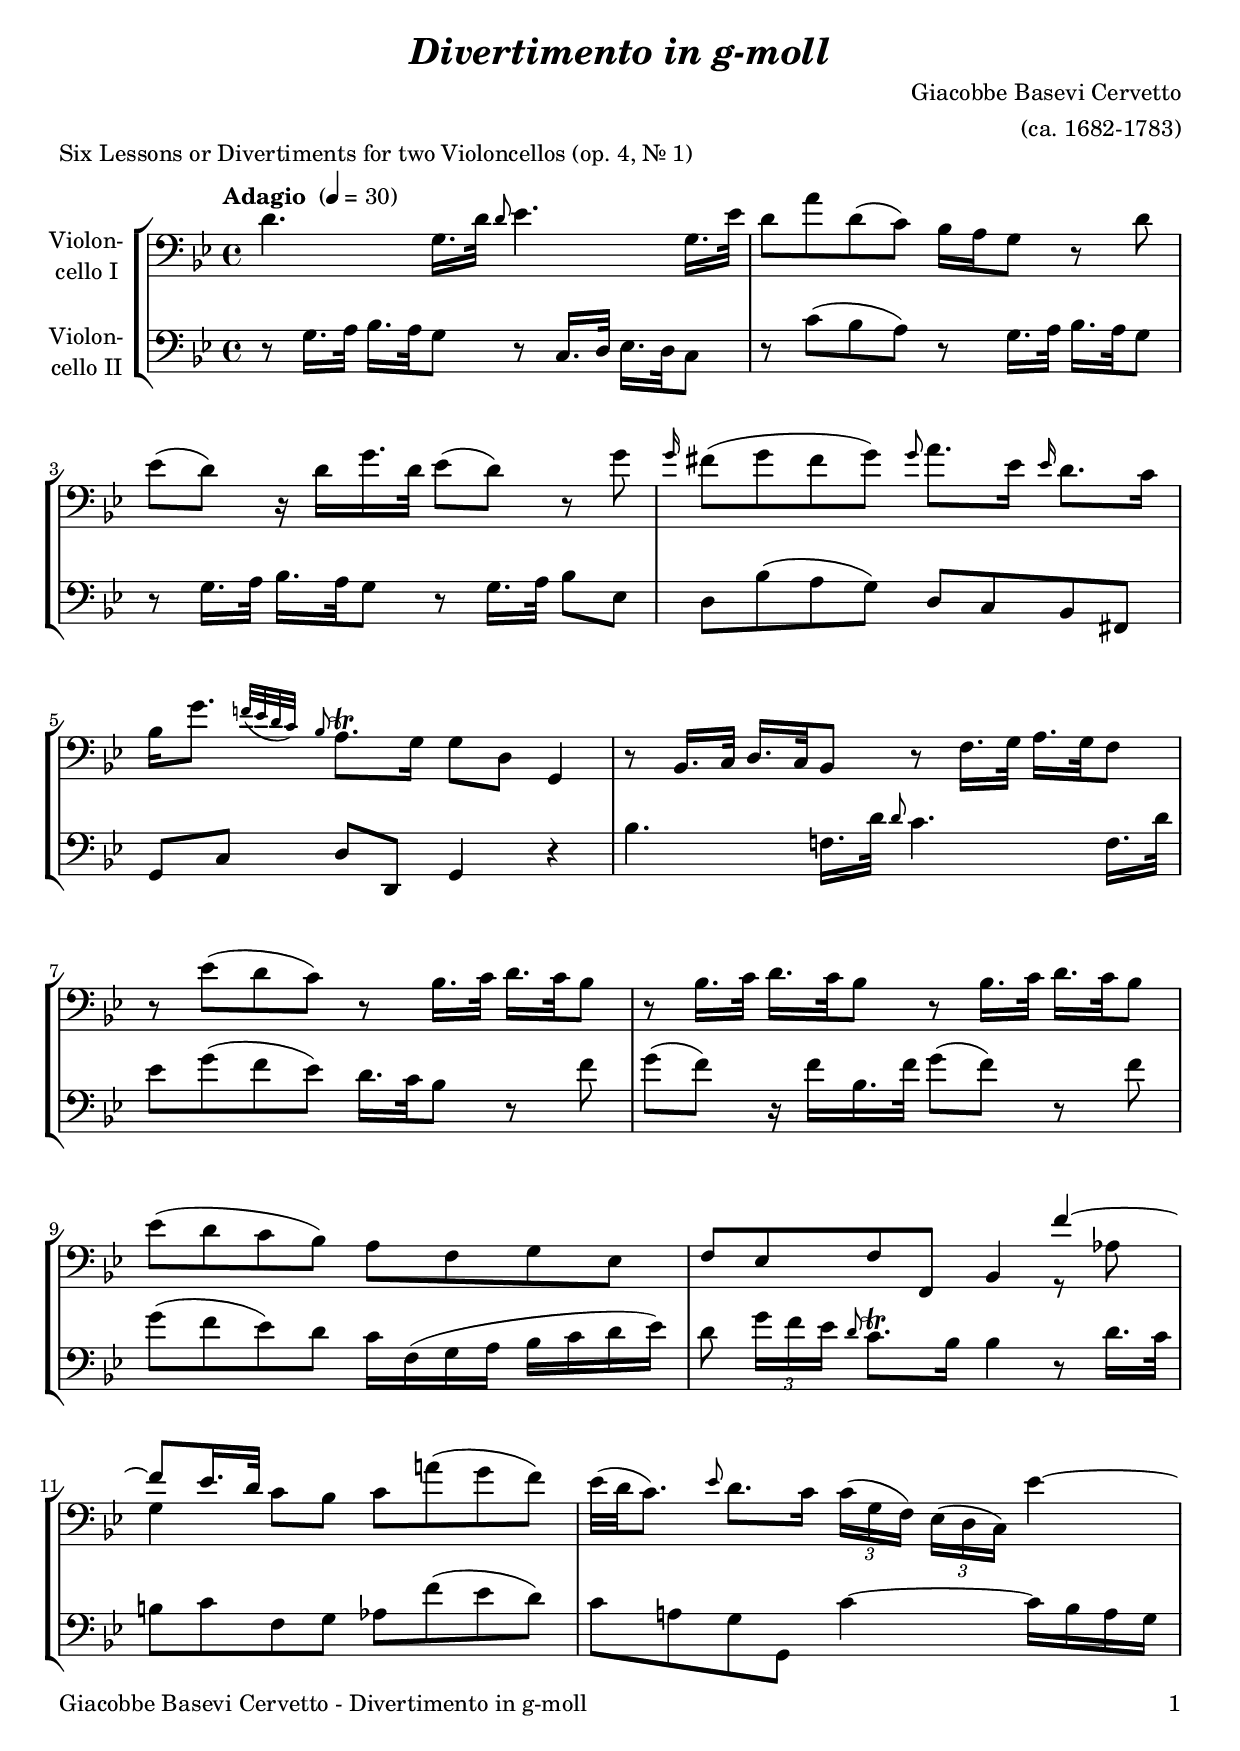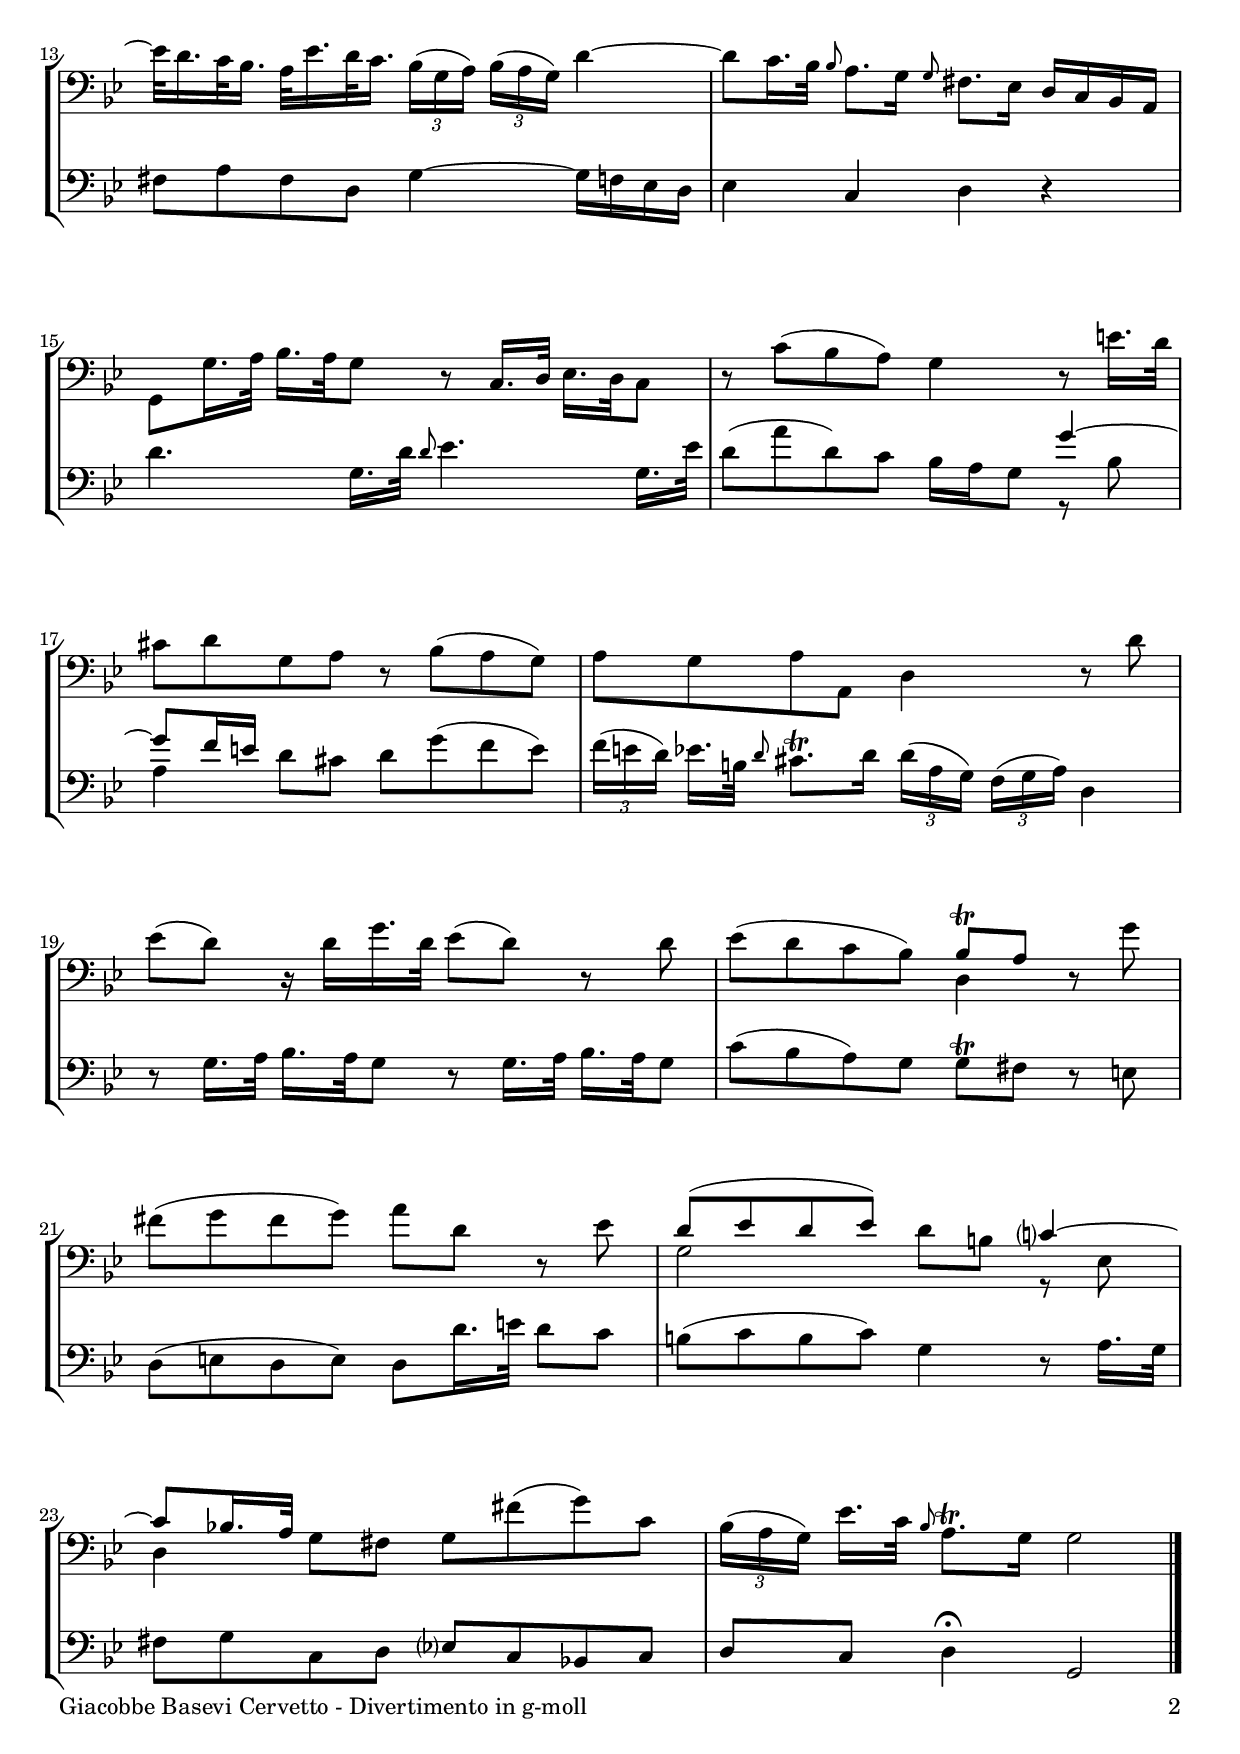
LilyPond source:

\version "2.20.2"
\include "deutsch.ly"
  
#(set-global-staff-size 20)

\header {
  title     = \markup \bold \italic "Divertimento in g-moll"
  composer  = "Giacobbe Basevi Cervetto"
  arranger  = "(ca. 1682-1783)"
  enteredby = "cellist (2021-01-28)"
  piece     = "Six Lessons or Divertiments for two Violoncellos (op. 4, Nr. 1)"
}

voiceconsts = {
  \key g \minor
  \time 4/4
  \clef "bass"
%  \numericTimeSignature
  \compressEmptyMeasures
  % Set default beaming for all staves
%  \set Timing.beamExceptions = #'()
%  \set Timing.baseMoment     = #(ly:make-moment 1 4)
%  \set Timing.beatStructure  = #'(1 1 1)
  \tempo "Adagio " 4=30
}

micl = "clarinet"
mifl = "flute"
miob = "oboe"
mifh = "french horn"
misx = "tenor sax"
mist = "string ensemble 1"
miba = "cello"

dolc = \markup \italic "dolce"

va = \relative c' {
  \voiceconsts
 

  d4. g,16. d'32 \grace d8 es4. g,16. es'32
  d8 a' d,( c) b16 a g8 r d'
  es( d) r16 d g16. d32 es8( d) r g

  \grace g16 fis8( g fis g) \grace g a8. es16 \grace es d8. c16
  b \afterGrace g'8. { f!32( es d c) } \grace b8 a8.\trill g16 g8 d g,4
  r8 b16. c32 d16. c32 b8 r f'16. g32 a16. g32 f8
  r es'( d c) r b16. c32 d16. c32 b8
  
  r b16. c32 d16. c32 b8 r b16. c32 d16. c32 b8
  es( d c b) a f g es
  f es f f, b4 << {
    f''~
    f8 es16. d32
  } \\ {
    r8 as
    g4
  } >> c8 b c a'!( g f)
  es32( d c8.) \grace es8 d8. c16 \tuplet 3/2 8 { c( g f) es[( d c)] } es'4~

  es32 d16. c32 b16. a32 es'16. d32 c16. \tuplet 3/2 8 { b16( g a) b[( a g)] } d'4~
  d8 c16. b32 \grace b8 a8. g16 \grace g8 fis8. es16 d c b a
  g8 g'16. a32 b16. a32 g8 r c,16. d32 es16. d32 c8
  r c'( b a) g4 r8 e'16. d32

  cis8 d g, a r b( a g)
  a g a a, d4 r8 d'
  es( d) r16 d g16. d32 es8( d) r d
  es( d c b) << { b[\trill a] } \\ d,4 >> r8 g'
  fis( g fis g) a d, r es

  << {
    d( es d es) s4 c?~
    c8 b!16. a32
  } \\ {
    g2 d'8 h r es,
    d4
  } >> g8 fis g fis'( g) c,
  \tuplet 3/2 8 { b16( a g) } es'16.[ c32] \grace b8 a8.\trill g16 g2 \bar "|."
}

vb = \relative c' {
  \voiceconsts

  r8 g16. a32 b16. a32 g8 r c,16. d32 es16. d32 c8
  r c'( b a) r g16. a32 b16. a32 g8
  r g16. a32 b16. a32 g8 r g16. a32 b8 es,

  d b'( a g) d c b fis
  g c d[ d,] g4 r
  b'4. f!16. d'32 \grace d8 c4. f,16. d'32
  es8 g( f es) d16. c32 b8 r f'
  g( f) r16 f b,16. f'32 g8( f) r f

  g( f es) d c16 f,( g a b c d es)
  d8 \tuplet 3/2 8 { g16[ f es] } \grace d8 c8.\trill b16 b4 r8 d16. c32
  h8 c f, g as f'( es d)
  c a! g g, c'4~ c16 b a g

  fis8 a fis d g4~ g16 f es d
  es4 c d r
  d'4. g,16. d'32 \grace d8 es4. g,16. es'32
  d8( a' d,) c b16 a g8 << {
    g'4~

    g8 f16 e
  } \\ {
    r8 b
    a4
  } >> d8 cis d g( f e)

  \tuplet 3/2 8 { f16( e d) } es16.[ h32] \grace d8 cis8.\trill d16 \tuplet 3/2 8 { d( a g) f[( g a)] } d,4
  r8 g16. a32 b16. a32 g8 r g16. a32 b16. a32 g8
  c( b a) g g\trill fis r e
  d( e d e) d d'16. e32 d8 c

  h( c h c) g4 r8 a16. g32
  fis8 g c, d es? c b! c
  d c d4\fermata g,2 \bar "|."
}


music = \new StaffGroup <<
      \new Staff {
	\set Staff.midiInstrument = \miba
	\set Staff.instrumentName = \markup \center-column { "Violon-" "cello I" }
	\transpose g g { \va }
      }

      \new Staff {
	\set Staff.midiInstrument = \miba
	\set Staff.instrumentName = \markup \center-column { "Violon-" "cello II" }
	\transpose g g { \vb }
      }
>>

\book {
   \paper {
    print-page-number = ##t
    print-first-page-number = ##t
    ragged-last-bottom = ##f
    oddHeaderMarkup = \markup \null
    evenHeaderMarkup = \markup \null
    oddFooterMarkup = \markup {
      \fill-line {
        \on-the-fly #print-page-number-check-first
        "Giacobbe Basevi Cervetto - Divertimento in g-moll" \fromproperty #'page:page-number-string
      }
    }
    evenFooterMarkup = \oddFooterMarkup
  } \score {
    \music
    \layout {}
  }

  \score {
    \unfoldRepeats \music

    \midi {
      \context {
        \Score
      }
    }
  }
}